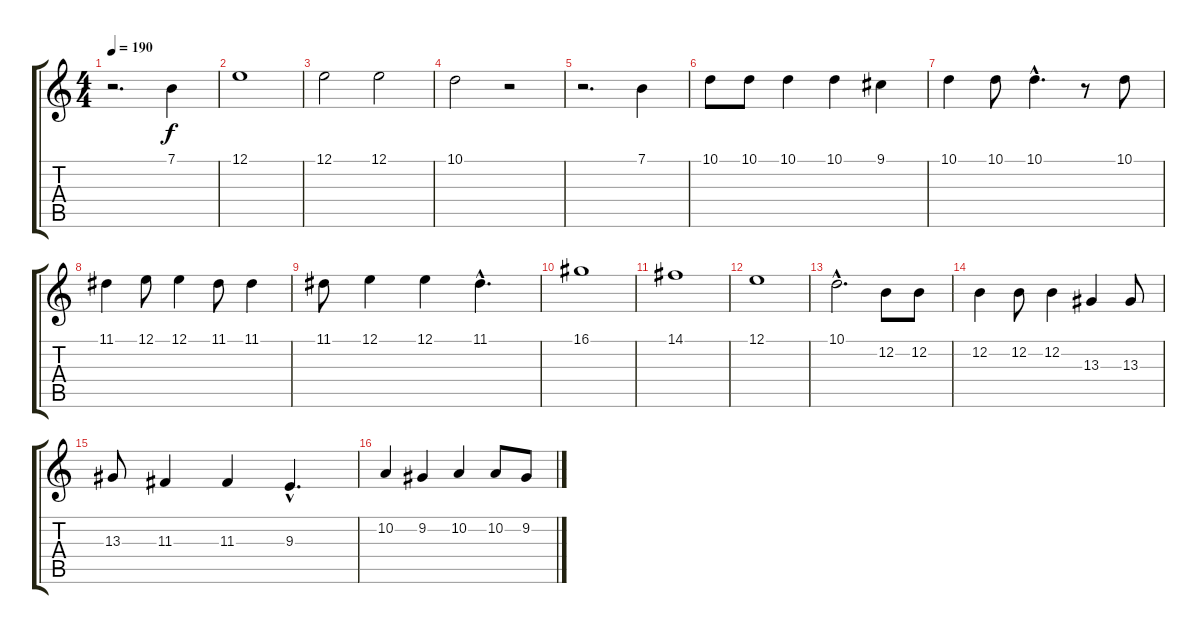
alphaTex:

\track "" {instrument lead2sawtooth}
\staff {score tabs}
\tuning (E4 B3 G3 D3 A2 E2) {hide}
\ts (4 4)
\tempo 190
\clef g2
\ks c
r.2{d dy f} 7.1.4 |
12.1.1 |
12.1.2 12.1.2 |
10.1.2 r.2 |
r.2{d} 7.1.4 |
10.1.8 10.1.8 10.1.4 10.1.4 9.1.4 |
10.1.4 10.1.8 10.1{hac}.4{d} r.8 10.1.8 |
11.1.4 12.1.8 12.1.4 11.1.8 11.1.4 |
11.1.8 12.1.4 12.1.4 11.1{hac}.4{d} |
16.1.1 |
14.1.1 |
12.1.1 |
10.1{hac}.2{d} 12.2.8 12.2.8 |
12.2.4 12.2.8 12.2.4 13.3.4 13.3.8 |
13.3.8 11.3.4 11.3.4 9.3{hac}.4{d} |
10.2.4 9.2.4 10.2.4 10.2.8 9.2.8
